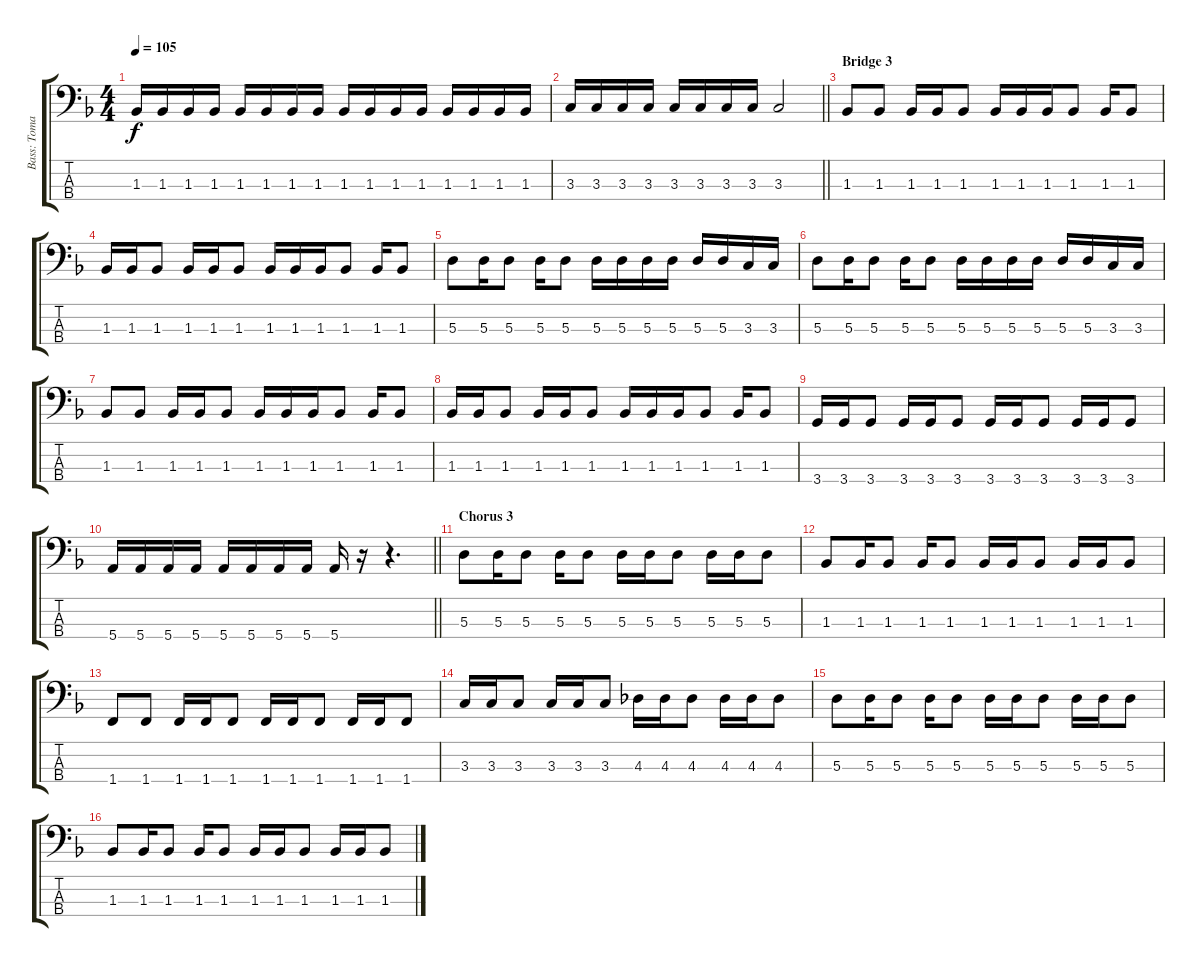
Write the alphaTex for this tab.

\track ("Bass: Tomas Stolt" "Bass: Toma") {instrument electricbassfinger}
\staff {score tabs}
\tuning (G2 D2 A1 E1) {hide}
\ts (4 4)
\tempo 105
\clef f4
\ks dminor
1.3.16{dy f} 1.3.16 1.3.16 1.3.16 1.3.16 1.3.16 1.3.16 1.3.16 1.3.16 1.3.16 1.3.16 1.3.16 1.3.16 1.3.16 1.3.16 1.3.16 |
\barLineRight lightlight
3.3.16 3.3.16 3.3.16 3.3.16 3.3.16 3.3.16 3.3.16 3.3.16 3.3.2 |
\section ("" "Bridge 3")
1.3.8 1.3.8 1.3.16 1.3.16 1.3.8 1.3.16 1.3.16 1.3.16 1.3.8 1.3.16 1.3.8 |
1.3.16 1.3.16 1.3.8 1.3.16 1.3.16 1.3.8 1.3.16 1.3.16 1.3.16 1.3.8 1.3.16 1.3.8 |
5.3.8 5.3.16 5.3.8 5.3.16 5.3.8 5.3.16 5.3.16 5.3.16 5.3.16 5.3.16 5.3.16 3.3.16 3.3.16 |
5.3.8 5.3.16 5.3.8 5.3.16 5.3.8 5.3.16 5.3.16 5.3.16 5.3.16 5.3.16 5.3.16 3.3.16 3.3.16 |
1.3.8 1.3.8 1.3.16 1.3.16 1.3.8 1.3.16 1.3.16 1.3.16 1.3.8 1.3.16 1.3.8 |
1.3.16 1.3.16 1.3.8 1.3.16 1.3.16 1.3.8 1.3.16 1.3.16 1.3.16 1.3.8 1.3.16 1.3.8 |
3.4.16 3.4.16 3.4.8 3.4.16 3.4.16 3.4.8 3.4.16 3.4.16 3.4.8 3.4.16 3.4.16 3.4.8 |
\barLineRight lightlight
5.4.16 5.4.16 5.4.16 5.4.16 5.4.16 5.4.16 5.4.16 5.4.16 5.4.16 r.16 r.4{d} |
\section ("" "Chorus 3")
5.3.8 5.3.16 5.3.8 5.3.16 5.3.8 5.3.16 5.3.16 5.3.8 5.3.16 5.3.16 5.3.8 |
1.3.8 1.3.16 1.3.8 1.3.16 1.3.8 1.3.16 1.3.16 1.3.8 1.3.16 1.3.16 1.3.8 |
1.4.8 1.4.8 1.4.16 1.4.16 1.4.8 1.4.16 1.4.16 1.4.8 1.4.16 1.4.16 1.4.8 |
3.3.16 3.3.16 3.3.8 3.3.16 3.3.16 3.3.8 4.3.16 4.3.16 4.3.8 4.3.16 4.3.16 4.3.8 |
5.3.8 5.3.16 5.3.8 5.3.16 5.3.8 5.3.16 5.3.16 5.3.8 5.3.16 5.3.16 5.3.8 |
1.3.8 1.3.16 1.3.8 1.3.16 1.3.8 1.3.16 1.3.16 1.3.8 1.3.16 1.3.16 1.3.8
